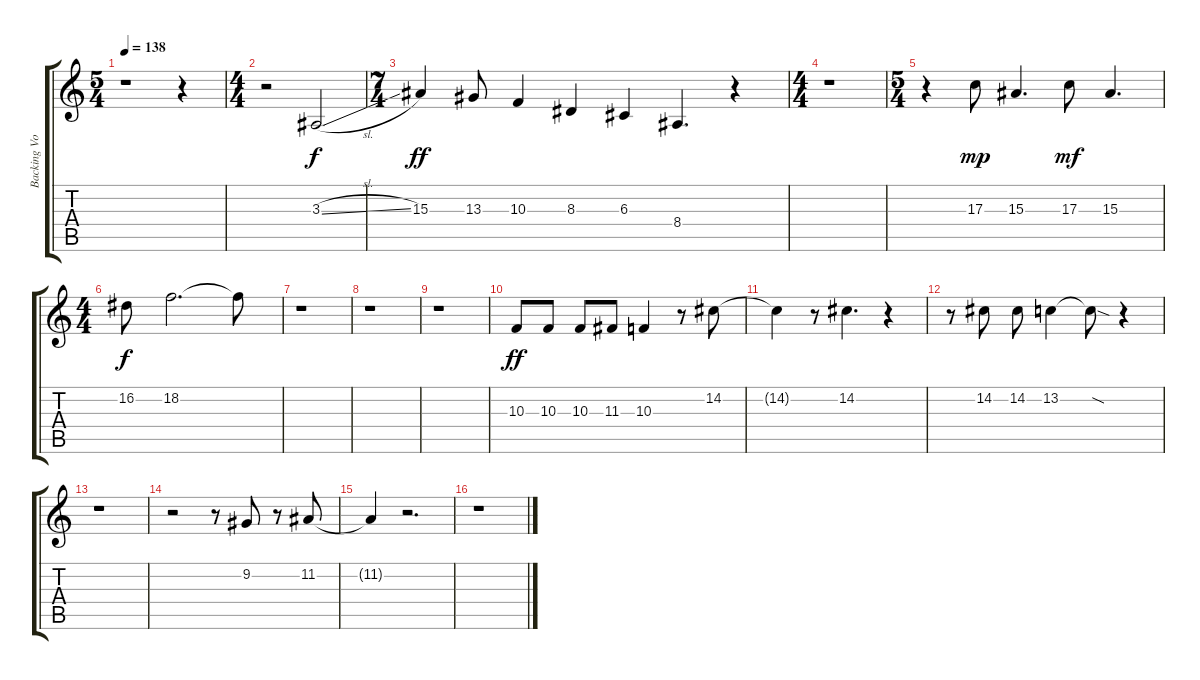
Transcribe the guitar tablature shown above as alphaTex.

\track ("Backing Vocals" "Backing Vo") {instrument choiraahs}
\staff {score tabs}
\tuning (E4 B3 G3 D3 A2 E2) {hide}
\ts (5 4)
\tempo 138
\clef g2
\ks c
r.1{dy ff} r.4 |
\ts (4 4)
r.2 3.3{sl}.2{dy f} |
\ts (7 4)
15.3.4{dy ff} 13.3.8 10.3.4 8.3.4 6.3.4 8.4.4{d} r.4 |
\ts (4 4)
r.1 |
\ts (5 4)
r.4 17.3.8{dy mp} 15.3.4{d} 17.3.8{dy mf} 15.3.4{d} |
\ts (4 4)
16.2.8{dy f} 18.2.2{d} 18.2{t}.8 |
r.1 |
r.1 |
r.1 |
10.3.8{dy ff volume 13 balance 7 instrument choiraahs} 10.3.8 10.3.8 11.3.8 10.3.4 r.8 14.2.8 |
14.2{t}.4 r.8 14.2.4{d} r.4 |
r.8 14.2.8 14.2.8 13.2.4 13.2{sod t}.8 r.4 |
r.1 |
r.2 r.8 9.2.8 r.8 11.2.8 |
11.2{t}.4 r.2{d} |
r.1
